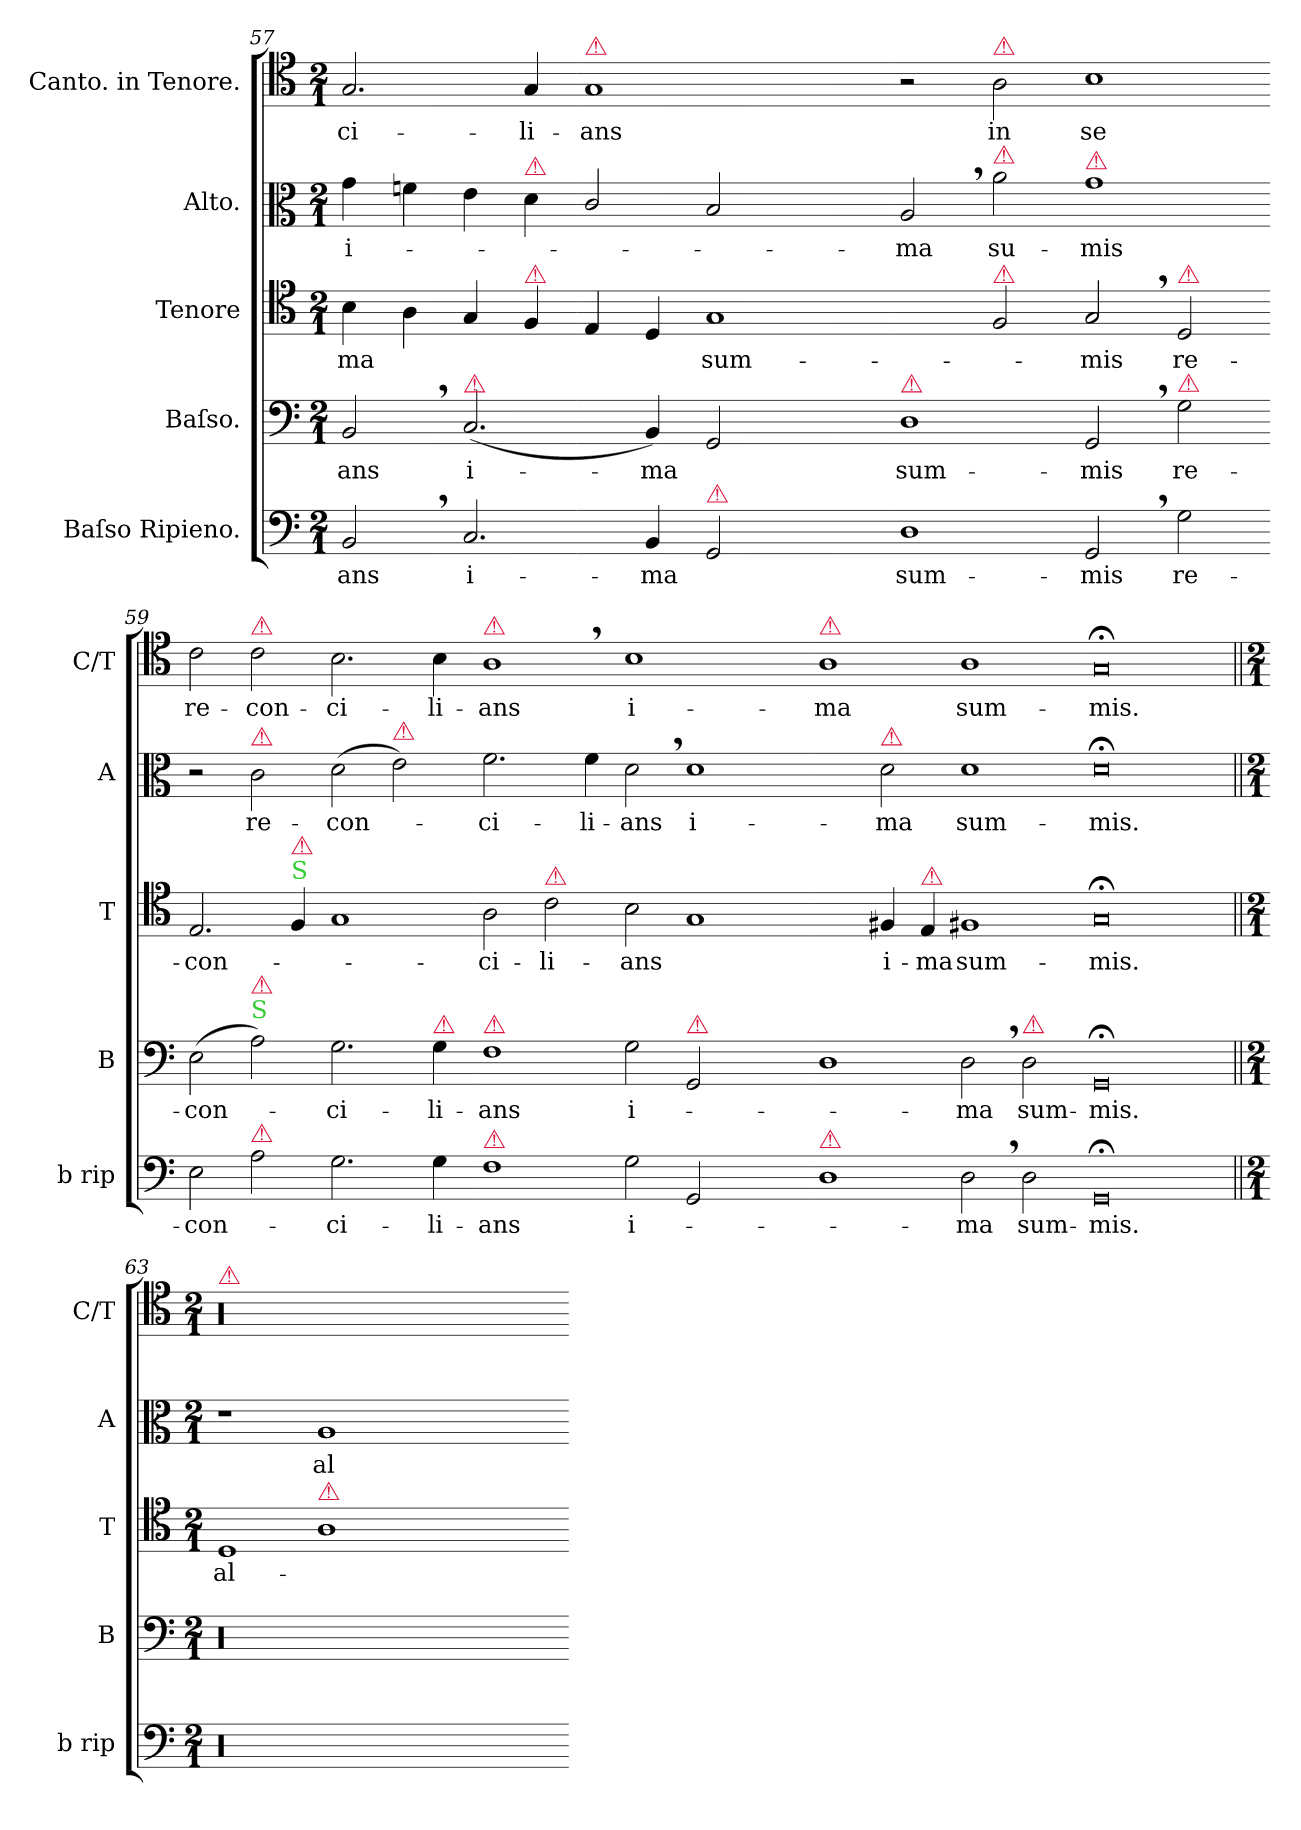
**kern	**text	**kern	**text	**kern	**text	**kern	**text	**kern	**text
*part5	*part5	*part4	*part4	*part3	*part3	*part2	*part2	*part1	*part1
*staff5	*staff5	*staff4	*staff4	*staff3	*staff3	*staff2	*staff2	*staff1	*staff1
*I"Baſso Ripieno.	*	*I"Baſso.	*	*I"Tenore	*	*I"Alto.	*	*I"Canto. in Tenore.	*
*I'b rip	*	*I'B	*	*I'T	*	*I'A	*	*I'C/T	*
*clefF4	*	*clefF4	*	*clefC4	*	*clefC3	*	*clefC4	*
*k[]	*	*k[]	*	*k[]	*	*k[]	*	*k[]	*
*M2/1	*	*M2/1	*	*M2/1	*	*M2/1	*	*M2/1	*
=57	=57	=57	=57	=57	=57	=57	=57	=57	=57
2BB,</	-ans	2BB,</	-ans	4B\	-ma	4g\	i-	2.G/	-ci-
.	.	.	.	4A\	.	4fn\	.	.	.
!	!	!LO:TX:a:color=crimson:t=⚠	!	!	!	!	!	!	!
2.C/	i-	(2.C/	i-	4G/	.	4e\	.	.	.
!	!	!	!	!	!	!LO:TX:a:color=crimson:t=⚠	!	!	!
!	!	!	!	!LO:TX:a:color=crimson:t=⚠	!	!	!	!	!
.	.	.	.	4F/	.	4d\	.	4G/	-li-
!	!	!	!	!	!	!	!	!LO:TX:a:color=crimson:t=⚠	!
.	.	.	.	4E/	.	2c/	.	1G	-ans
4BB/	-ma	4BB/)	-ma	4D/	.	.	.	.	.
!LO:TX:a:color=crimson:t=⚠	!	!	!	!	!	!	!	!	!
2GG/	.	2GG/	.	1G/	sum-	2B/	.	.	.
2ryy	.	2ryy	.	.	.	2ryy	.	2ryy	.
=58-	=58-	=58-	=58-	=58-	=58-	=58-	=58-	=58-	=58-
!	!	!LO:TX:a:color=crimson:t=⚠	!	!	!	!	!	!	!
1D	sum-	1D	sum-	2ryy	.	2A,</	-ma	2r	.
!	!	!	!	!	!	!	!	!LO:TX:a:color=crimson:t=⚠	!
!	!	!	!	!	!	!LO:TX:a:color=crimson:t=⚠	!	!	!
!	!	!	!	!LO:TX:a:color=crimson:t=⚠	!	!	!	!	!
!	!	!	!	!	!	!	!	!	!LO:LY:i
.	.	.	.	2F/	.	2a\	su-	2A\	in
!	!	!	!	!	!	!LO:TX:a:color=crimson:t=⚠	!	!	!
!	!	!	!	!	!	!	!	!	!LO:LY:i
2GG,</	-mis	2GG,</	-mis	2G,</	-mis	1g	-mis	1B	se
!	!	!	!	!LO:TX:a:color=crimson:t=⚠	!	!	!	!	!
!	!	!LO:TX:a:color=crimson:t=⚠	!	!	!	!	!	!	!
2G\	re-	2G\	re-	2D/	re-	.	.	.	.
=59-	=59-	=59-	=59-	=59-	=59-	=59-	=59-	=59-	=59-
!	!	!	!	!	!	!	!	!	!LO:LY:i
2E\	-con-	(2E\	-con-	2.E/	-con-	2r	.	2c\	re-
!	!	!	!	!	!	!	!	!LO:TX:a:color=crimson:t=⚠	!
!	!	!	!	!	!	!LO:TX:a:color=crimson:t=⚠	!	!	!
!	!	!LO:TX:a:color=limegreen:t=S	!	!	!	!	!	!	!
!	!	!LO:TX:a:color=crimson:t=⚠	!	!	!	!	!	!	!
!LO:TX:a:color=crimson:t=⚠	!	!	!	!	!	!	!	!	!
!	!	!	!	!	!	!	!	!	!LO:LY:i
2A\	.	2A\)	.	.	.	2c\	re-	2c\	-con-
!	!	!	!	!LO:TX:a:color=limegreen:t=S	!	!	!	!	!
!	!	!	!	!LO:TX:a:color=crimson:t=⚠	!	!	!	!	!
.	.	.	.	4F/	.	.	.	.	.
!	!	!	!	!	!	!	!	!	!LO:LY:i
2.G\	-ci-	2.G\	-ci-	1G	.	(2d\	-con-	2.B\	-ci-
!	!	!	!	!	!	!LO:TX:a:color=crimson:t=⚠	!	!	!
.	.	.	.	.	.	2e\)	.	.	.
!	!	!LO:TX:a:color=crimson:t=⚠	!	!	!	!	!	!	!
!	!	!	!	!	!	!	!	!	!LO:LY:i
4G\	-li-	4G\	-li-	.	.	.	.	4B\	-li-
=60-	=60-	=60-	=60-	=60-	=60-	=60-	=60-	=60-	=60-
!	!	!	!	!	!	!	!	!LO:TX:a:color=crimson:t=⚠	!
!	!	!LO:TX:a:color=crimson:t=⚠	!	!	!	!	!	!	!
!LO:TX:a:color=crimson:t=⚠	!	!	!	!	!	!	!	!	!
!	!	!	!	!	!	!	!	!	!LO:LY:i
1F	-ans	1F	-ans	2A\	-ci-	2.f\	-ci-	1A,<	-ans
!	!	!	!	!LO:TX:a:color=crimson:t=⚠	!	!	!	!	!
.	.	.	.	2c\	-li-	.	.	.	.
.	.	.	.	.	.	4f\	-li-	.	.
2G\	i-	2G\	i-	2B\	-ans	2d,<\	-ans	1B	i-
!	!	!LO:TX:a:color=crimson:t=⚠	!	!	!	!	!	!	!
2GG/	.	2GG/	.	1G/	.	1d\	i-	.	.
2ryy	.	2ryy	.	.	.	.	.	2ryy	.
=61-	=61-	=61-	=61-	=61-	=61-	=61-	=61-	=61-	=61-
!	!	!	!	!	!	!	!	!LO:TX:a:color=crimson:t=⚠	!
!LO:TX:a:color=crimson:t=⚠	!	!	!	!	!	!	!	!	!
1D	.	1D	.	2ryy	.	2ryy	.	1A	-ma
!	!	!	!	!	!	!LO:TX:a:color=crimson:t=⚠	!	!	!
.	.	.	.	4F#X/	i-	2d\	-ma	.	.
!	!	!	!	!LO:TX:a:color=crimson:t=⚠	!	!	!	!	!
.	.	.	.	4E/	-ma	.	.	.	.
2D,<\	-ma	2D,<\	-ma	1F#X	sum-	1d	sum-	1A	sum-
!	!	!LO:TX:a:color=crimson:t=⚠	!	!	!	!	!	!	!
2D\	sum-	2D\	sum-	.	.	.	.	.	.
=62-	=62-	=62-	=62-	=62-	=62-	=62-	=62-	=62-	=62-
0GG;<	-mis.	0GG;<	-mis.	0G;<	-mis.	0d;<	-mis.	0G;<	-mis.
=63||	=63||	=63||	=63||	=63||	=63||	=63||	=63||	=63||	=63||
*M2/1	*	*M2/1	*	*M2/1	*	*M2/1	*	*M2/1	*
!	!	!	!	!	!	!	!	!LO:TX:a:color=crimson:t=⚠	!
00r	.	00r	.	1D	al-	1r	.	00r	.
!	!	!	!	!LO:TX:a:color=crimson:t=⚠	!	!	!	!	!
.	.	.	.	1A	.	1A	al-	.	.
.	.	.	.	0ryy	.	0ryy	.	.	.
=-	=-	=-	=-	=-	=-	=-	=-	=-	=-
*-	*-	*-	*-	*-	*-	*-	*-	*-	*-
